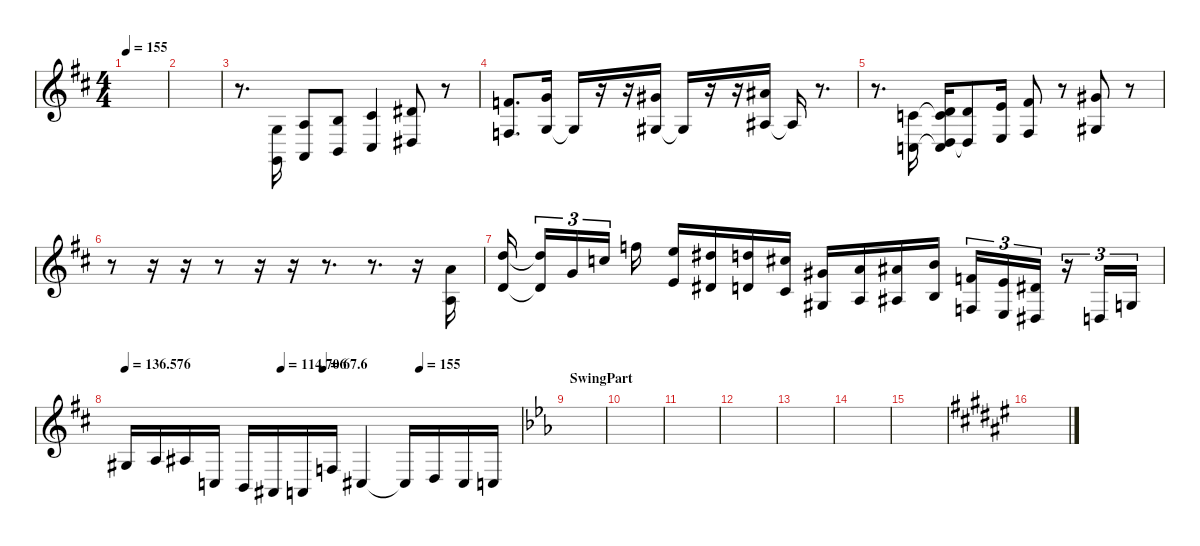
\hideDynamics
\bracketExtendMode nobrackets
\singleTrackTrackNamePolicy hidden
\multiTrackTrackNamePolicy hidden
\otherSystemsTrackNameOrientation horizontal
\track ("Voice" "Sax") {instrument altosax}
\staff {score}
\tuning (E4 B3 G3 D3 A2 E2)
\ts (4 4)
\tempo 155
\clef g2
\ks d
|
|
r.8{d beam Down} (5.4{acc forcenatural} 3.6{acc forcenatural}).16{beam Up} (5.6{acc forcenatural} 7.4{acc forcenatural}).8{beam Up} (7.6{acc forcenatural} 9.4{acc forcenatural}).8{beam Up} (4.5{acc #} 6.3{acc #}).4{beam Up} (6.5{acc #} 8.3{acc #}).8{beam Up} r.8{beam Up} |
(3.4{acc forcenatural} 6.2{acc forcenatural}).8{d beam Up} (0.3{acc forcenatural} 3.1{acc forcenatural}).16{beam Up} 0.3{t acc forcenatural}.16{beam Up} r.16{beam Up} r.16{beam Up} (1.3{acc #} 4.1{acc #}).16{beam Up} 1.3{t acc #}.16{beam Up} r.16{beam Up} r.16{beam Up} (3.3{acc #} 6.1{acc #}).16{beam Up} 3.3{t acc #}.16{beam Up} r.8{d beam Up} |
r.8{d beam Down} (3.5{acc forcenatural} 5.3{acc forcenatural}).16{beam Up} (3.5{t acc forcenatural} 5.3{t acc forcenatural} 0.4{acc forcenatural} 3.2{acc forcenatural}).16{beam Up} (0.4{t acc forcenatural} 3.2{acc forcenatural}).8{beam Up} (2.4{acc forcenatural} 5.2{acc forcenatural}).16{beam Up} (4.4{acc #} 7.2{acc #}).8{beam Up} r.8{beam Up} (1.3{acc #} 4.1{acc #}).8{beam Up} r.8{beam Up} |
r.8{beam Down} r.16{beam Down} r.16{beam Down} r.8{beam Down} r.16{beam Down} r.16{beam Down} r.8{d beam Down} r.8{d beam Down} r.16{beam Down} (7.4{acc forcenatural} 10.2{acc forcenatural}).16{beam Up} |
(7.3{acc forcenatural} 10.1{acc forcenatural}).16{beam Up} (7.3{t acc forcenatural} 10.1{t acc forcenatural}).16{tu (3 2) beam Up} 12.3{acc forcenatural}.16{tu (3 2) beam Up} 13.2{acc forcenatural}.16{tu (3 2) beam Up} 13.1{acc forcenatural}.16{beam Down} (9.3{acc forcenatural} 12.1{acc forcenatural}).16{beam Up} (11.1{acc #} 8.3{acc #}).16{beam Up} (10.1{acc forcenatural} 7.3{acc forcenatural}).16{beam Up} (9.1{acc #} 6.3{acc #}).16{beam Up} (4.1{acc #} 1.3{acc #}).16{beam Up} (2.3{acc forcenatural} 5.1{acc forcenatural}).16{beam Up} (3.3{acc #} 6.1{acc #}).16{beam Up} (4.3{acc forcenatural} 7.1{acc forcenatural}).16{beam Up} (6.2{acc forcenatural} 3.4{acc forcenatural}).16{tu (3 2) beam Up} (2.4{acc forcenatural} 5.2{acc forcenatural}).16{tu (3 2) beam Up} (1.4{acc #} 4.2{acc #}).16{tu (3 2) beam Up} r.16{tu (3 2) beam Up} 0.4{acc forcenatural}.16{tu (3 2) beam Up} 0.3{acc forcenatural}.16{tu (3 2) beam Up} |
\tempo
136.576
\tempo (114.706 0.39375)
\tempo (67.6 0.5)
\tempo (155 0.74375)
1.3{acc #}.16{beam Up} 2.3{acc forcenatural}.16{beam Up} 3.3{acc #}.16{beam Up} 3.5{acc forcenatural}.16{beam Up} 2.5{acc forcenatural}.16{beam Up} 1.5{acc #}.16{beam Up} 5.6{acc forcenatural}.16{beam Up} 3.4{acc forcenatural}.16{beam Up} 4.5{acc #}.4{beam Up} 4.5{t acc #}.16{beam Up} 5.5{acc forcenatural}.16{beam Up} 4.5{acc #}.16{beam Up} 3.5{acc forcenatural}.16{beam Up} |
\section ("" "SwingPart")
\ks eb
|
|
|
|
|
|
|
\ks f#
